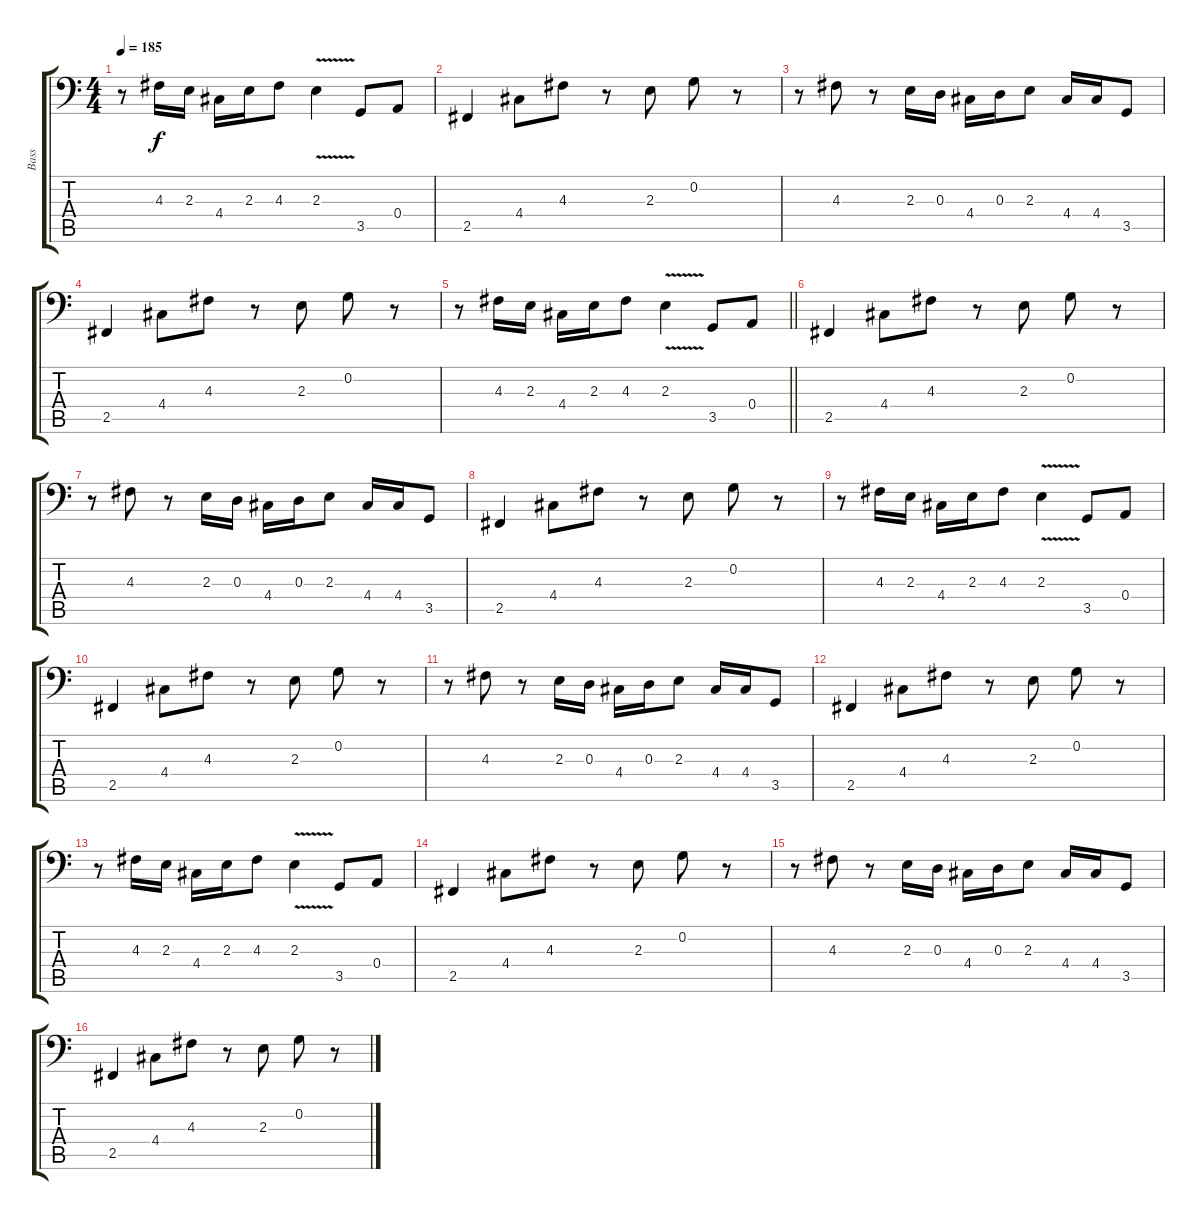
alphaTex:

\track ("Bass" "Bass") {instrument electricbassfinger}
\staff {score tabs}
\tuning (C3 G2 D2 A1 E1 B0) {hide}
\ts (4 4)
\tempo 185
\clef f4
\ks c
r.8{dy f} 4.3.16 2.3.16 4.4.16 2.3.16 4.3.8 2.3{v}.4 3.5.8 0.4.8 |
2.5.4 4.4.8 4.3.8 r.8 2.3.8 0.2.8 r.8 |
r.8 4.3.8 r.8 2.3.16 0.3.16 4.4.16 0.3.16 2.3.8 4.4.16 4.4.16 3.5.8 |
2.5.4 4.4.8 4.3.8 r.8 2.3.8 0.2.8 r.8 |
\barLineRight lightlight
r.8 4.3.16 2.3.16 4.4.16 2.3.16 4.3.8 2.3{v}.4 3.5.8 0.4.8 |
2.5.4 4.4.8 4.3.8 r.8 2.3.8 0.2.8 r.8 |
r.8 4.3.8 r.8 2.3.16 0.3.16 4.4.16 0.3.16 2.3.8 4.4.16 4.4.16 3.5.8 |
2.5.4 4.4.8 4.3.8 r.8 2.3.8 0.2.8 r.8 |
r.8 4.3.16 2.3.16 4.4.16 2.3.16 4.3.8 2.3{v}.4 3.5.8 0.4.8 |
2.5.4 4.4.8 4.3.8 r.8 2.3.8 0.2.8 r.8 |
r.8 4.3.8 r.8 2.3.16 0.3.16 4.4.16 0.3.16 2.3.8 4.4.16 4.4.16 3.5.8 |
2.5.4 4.4.8 4.3.8 r.8 2.3.8 0.2.8 r.8 |
r.8 4.3.16 2.3.16 4.4.16 2.3.16 4.3.8 2.3{v}.4 3.5.8 0.4.8 |
2.5.4 4.4.8 4.3.8 r.8 2.3.8 0.2.8 r.8 |
r.8 4.3.8 r.8 2.3.16 0.3.16 4.4.16 0.3.16 2.3.8 4.4.16 4.4.16 3.5.8 |
2.5.4 4.4.8 4.3.8 r.8 2.3.8 0.2.8 r.8
